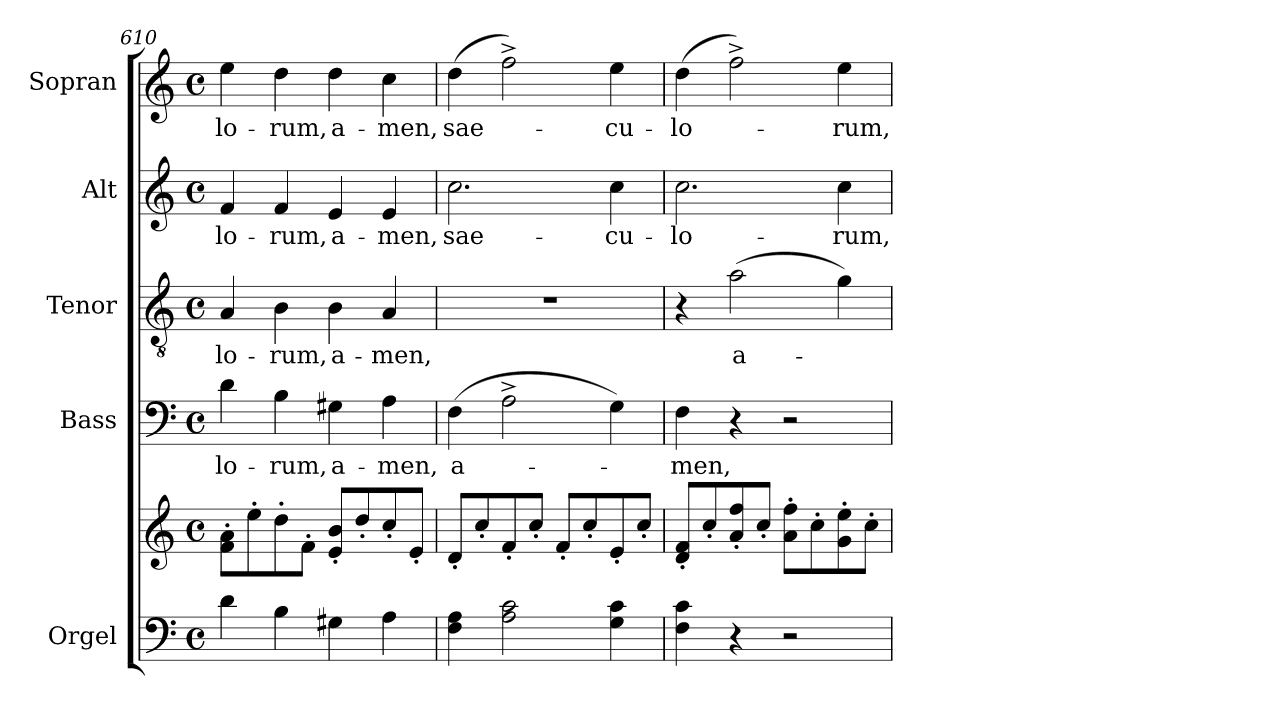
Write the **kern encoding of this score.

**kern	**kern	**kern	**text	**kern	**text	**kern	**text	**kern	**text
*part5	*part5	*part4	*part4	*part3	*part3	*part2	*part2	*part1	*part1
*staff6	*staff5	*staff4	*staff4	*staff3	*staff3	*staff2	*staff2	*staff1	*staff1
*I"Orgel	*	*I"Bass	*	*I"Tenor	*	*I"Alt	*	*I"Sopran	*
*I'Org.	*	*I'B.	*	*I'T.	*	*I'A.	*	*I'S.	*
*clefF4	*clefG2	*clefF4	*	*clefGv2	*	*clefG2	*	*clefG2	*
*k[]	*k[]	*k[]	*	*k[]	*	*k[]	*	*k[]	*
*C:	*C:	*C:	*	*C:	*	*C:	*	*C:	*
*M4/4	*M4/4	*M4/4	*	*M4/4	*	*M4/4	*	*M4/4	*
*met(c)	*met(c)	*met(c)	*	*met(c)	*	*met(c)	*	*met(c)	*
=610	=610	=610	=610	=610	=610	=610	=610	=610	=610
!	!	!	!LO:LY:b	!	!LO:LY:b	!	!LO:LY:b	!	!LO:LY:b
4d\	8f\'> 8a\'>L	4d\	-lo-	4A/	-lo-	4f/	-lo-	4ee\	-lo-
.	8ee'>\	.	.	.	.	.	.	.	.
!	!	!	!LO:LY:b	!	!LO:LY:b	!	!LO:LY:b	!	!LO:LY:b
4B\	8dd'>\	4B\	-rum,	4B\	-rum,	4f/	-rum,	4dd\	-rum,
.	8f'>\J	.	.	.	.	.	.	.	.
!	!	!	!LO:LY:b	!	!LO:LY:b	!	!LO:LY:b	!	!LO:LY:b
4G#X\	8e/'< 8b/'<L	4G#X\	a-	4B\	a-	4e/	a-	4dd\	a-
.	8dd'</	.	.	.	.	.	.	.	.
!	!	!	!LO:LY:b	!	!LO:LY:b	!	!LO:LY:b	!	!LO:LY:b
4A\	8cc'</	4A\	-men,	4A/	-men,	4e/	-men,	4cc\	-men,
.	8e'</J	.	.	.	.	.	.	.	.
=611	=611	=611	=611	=611	=611	=611	=611	=611	=611
!	!	!	!LO:LY:b	!	!	!	!LO:LY:b	!	!LO:LY:b
4F\ 4A\	8d'</L	(>4F\	a-	1r	.	2.cc\	sae-	(>4dd\	sae-
.	8cc'</	.	.	.	.	.	.	.	.
2A\ 2c\	8f'</	2A^>\	.	.	.	.	.	2ff^>\)	.
.	8cc'</J	.	.	.	.	.	.	.	.
.	8f'</L	.	.	.	.	.	.	.	.
.	8cc'</	.	.	.	.	.	.	.	.
!	!	!	!	!	!	!	!LO:LY:b	!	!LO:LY:b
4G\ 4c\	8e'</	4G\)	.	.	.	4cc\	-cu-	4ee\	-cu-
.	8cc'</J	.	.	.	.	.	.	.	.
!!LO:LB:g=z
=612	=612	=612	=612	=612	=612	=612	=612	=612	=612
!	!	!	!LO:LY:b	!	!	!	!LO:LY:b	!	!LO:LY:b
4F\ 4c\	8d/'< 8f/'<L	4F\	-men,	4r	.	2.cc\	-lo-	(>4dd\	-lo-
.	8cc'</	.	.	.	.	.	.	.	.
!	!	!	!	!	!LO:LY:b	!	!	!	!
4r	8a/'< 8ff/'<	4r	.	(>2a\	a-	.	.	2ff^>\)	.
.	8cc'</J	.	.	.	.	.	.	.	.
2r	8a\'> 8ff\'>L	2r	.	.	.	.	.	.	.
.	8cc'>\	.	.	.	.	.	.	.	.
!	!	!	!	!	!	!	!LO:LY:b	!	!LO:LY:b
.	8g\'> 8ee\'>	.	.	4g\)	.	4cc\	-rum,	4ee\	-rum,
.	8cc'>\J	.	.	.	.	.	.	.	.
=	=	=	=	=	=	=	=	=	=
*-	*-	*-	*-	*-	*-	*-	*-	*-	*-
